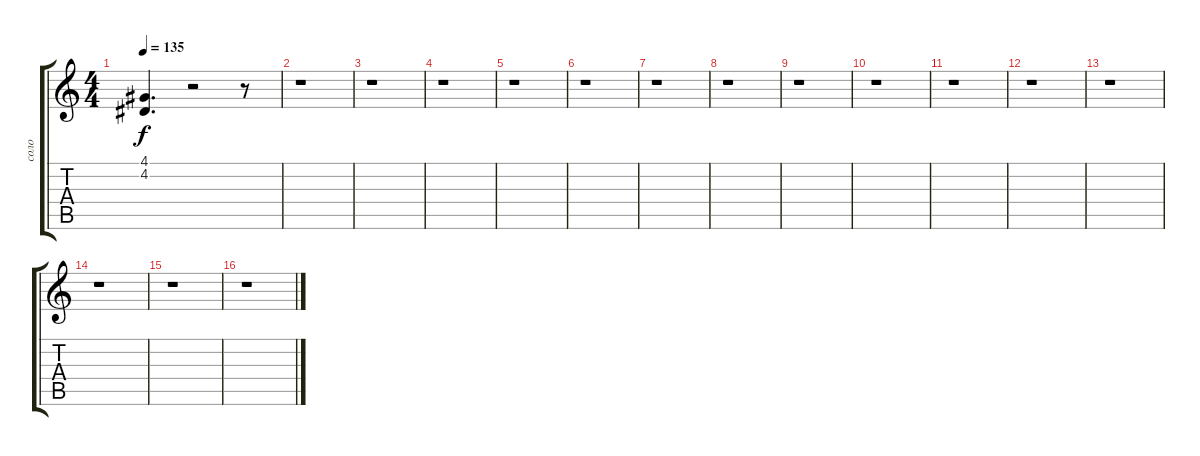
\track ("соло" "соло") {instrument fx5brightness}
\staff {score tabs}
\tuning (E4 B3 G3 D3 A2 E2) {hide}
\ts (4 4)
\tempo 135
\clef g2
\ks c
(4.1{t} 4.2{t}).4{d dy f} r.2 r.8 |
r.1 |
r.1 |
r.1 |
r.1 |
r.1 |
r.1 |
r.1 |
r.1 |
r.1 |
r.1 |
r.1 |
r.1 |
r.1 |
r.1 |
r.1
